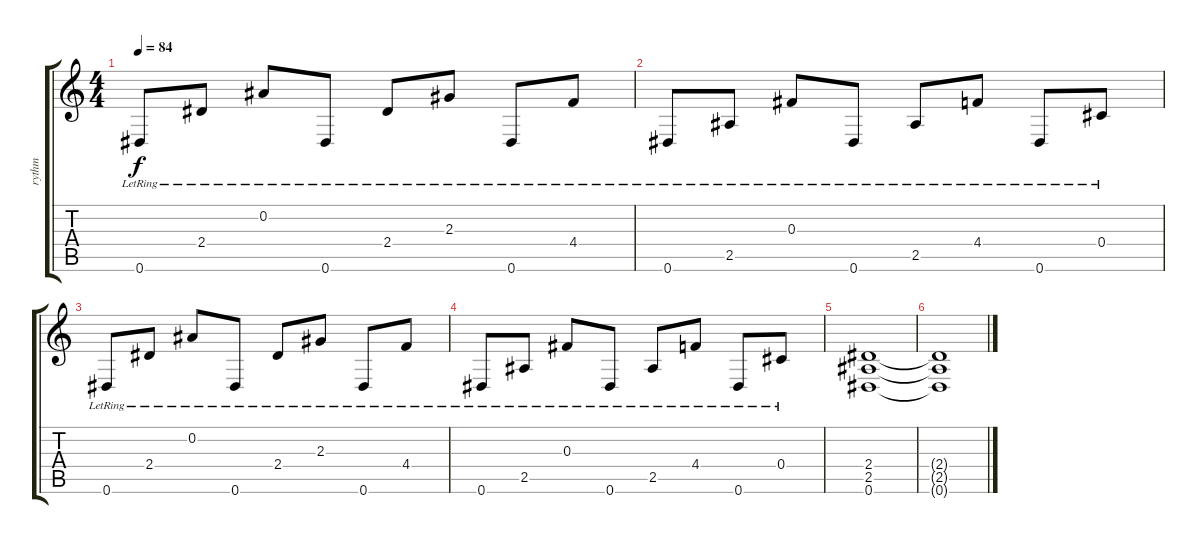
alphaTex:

\track ("rythm" "rythm") {instrument acousticguitarnylon}
\staff {score tabs}
\tuning (Eb4 Bb3 Gb3 Db3 Ab2 Eb2) {hide}
\ts (4 4)
\tempo 84
\clef g2
\ks c
0.6{lr}.8{dy f} 2.4{lr}.8 0.2{lr}.8 0.6{lr}.8 2.4{lr}.8 2.3{lr}.8 0.6{lr}.8 4.4{lr}.8 |
0.6{lr}.8 2.5{lr}.8 0.3{lr}.8 0.6{lr}.8 2.5{lr}.8 4.4{lr}.8 0.6{lr}.8 0.4{lr}.8 |
0.6{lr}.8 2.4{lr}.8 0.2{lr}.8 0.6{lr}.8 2.4{lr}.8 2.3{lr}.8 0.6{lr}.8 4.4{lr}.8 |
0.6{lr}.8 2.5{lr}.8 0.3{lr}.8 0.6{lr}.8 2.5{lr}.8 4.4{lr}.8 0.6{lr}.8 0.4{lr}.8 |
(2.4 2.5 0.6).1{instrument distortionguitar} |
(2.4{t} 2.5{t} 0.6{t}).1
